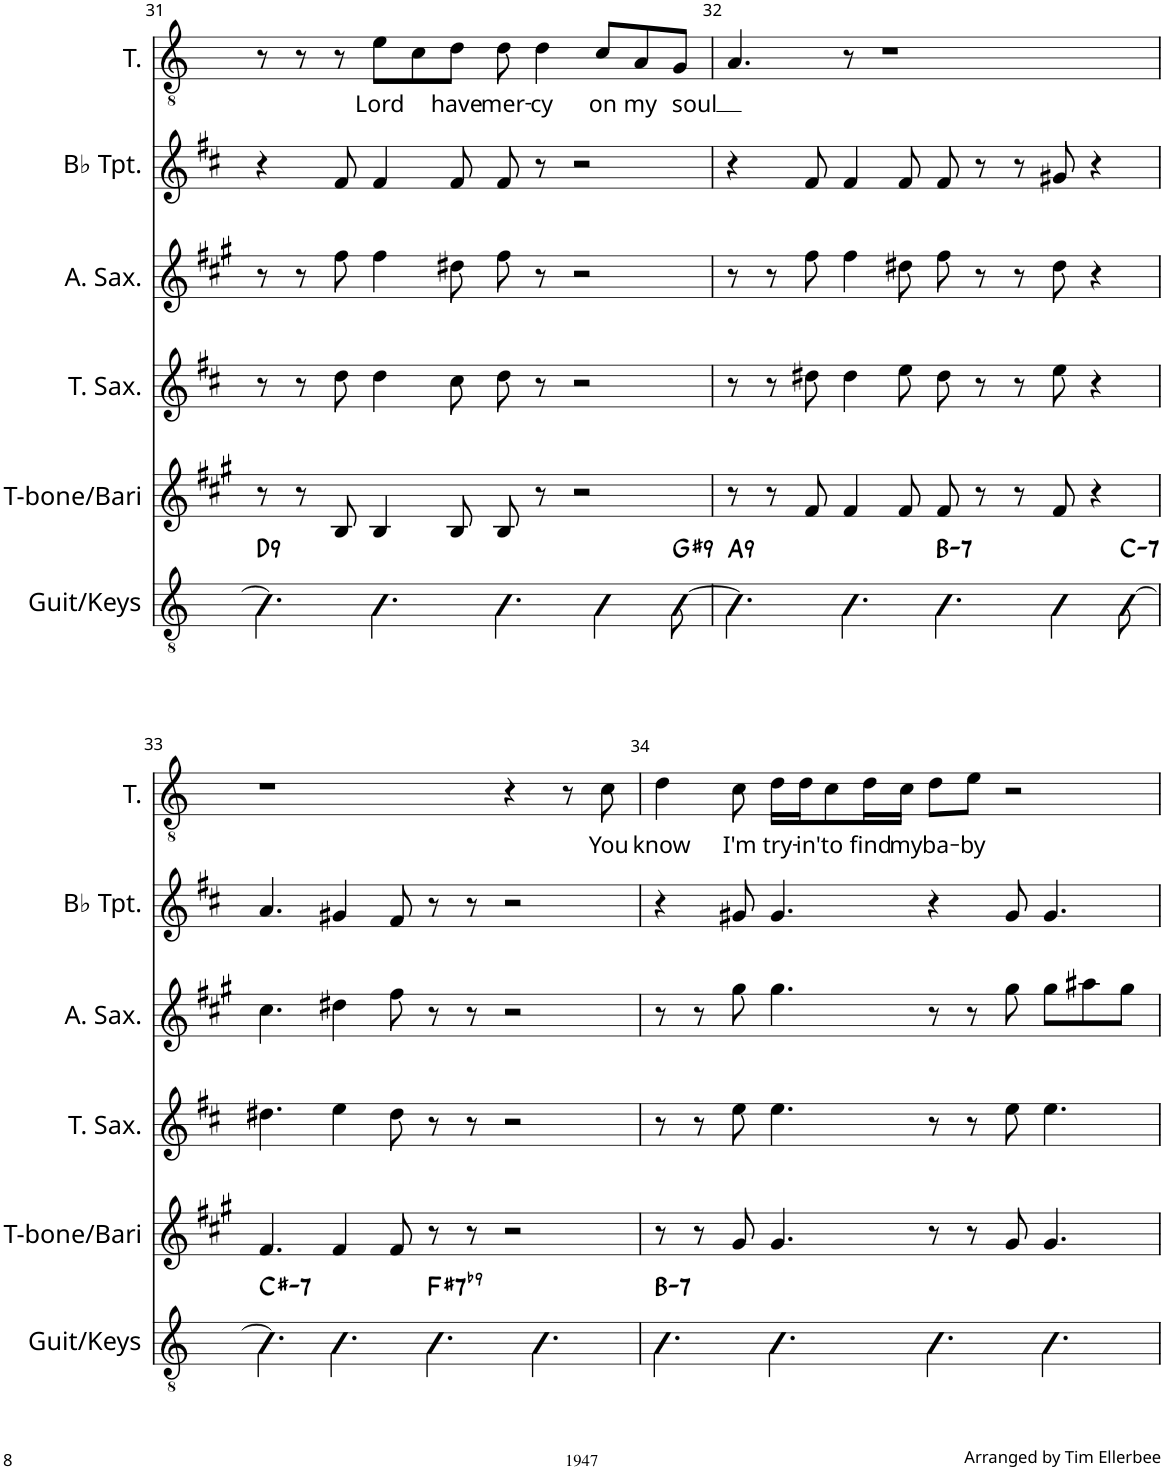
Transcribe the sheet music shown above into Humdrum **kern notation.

**kern	**harte	**kern	**kern	**kern	**kern	**kern	**text
*part6	*part6	*part5	*part4	*part3	*part2	*part1	*part1
*staff6	*	*staff5	*staff4	*staff3	*staff2	*staff1	*staff1
*I"Guit/Keys	*	*I"T-bone/Bari	*I"Tenor Saxophone	*I"Alto Saxophone	*I"Bb Trumpet	*I"Tenor	*
*I'Guit/Keys	*	*I'T-bone/Bari	*I'T. Sax.	*I'A. Sax.	*I'Bb Tpt.	*I'T.	*
!!LO:PB:g=z
*clefGv2	*	*clefG2	*clefG2	*clefG2	*clefG2	*clefGv2	*
*	*	*Trd12c21	*Trd8c14	*Trd5c9	*Trd1c2	*Trd1c2	*
*k[]	*	*k[f#c#g#]	*k[f#c#]	*k[f#c#g#]	*k[f#c#]	*k[]	*
*M12/8	*	*M12/8	*M12/8	*M12/8	*M12/8	*M12/8	*
=31	=31	=31	=31	=31	=31	=31	=31
!	!LO:H:kt=9	!	!	!	!	!	!
4.B\]	D:9	8r	8r	8r	4r	8r	.
.	.	8r	8r	8r	.	8r	.
.	.	8B/	8dd\	8ff#\	8f#/	8r	.
!	!	!	!	!	!	!	!LO:LY:b
4.B\	.	4B/	4dd\	4ff#\	4f#/	8e\L	Lord
.	.	.	.	.	.	8c\	.
!	!	!	!	!	!	!	!LO:LY:b
.	.	8B/	8cc#\	8dd#X\	8f#/	8d\J	have
!	!	!	!	!	!	!	!LO:LY:b
4.B\	.	8B/	8dd\	8ff#\	8f#/	8d\	mer-
!	!	!	!	!	!	!	!LO:LY:b
.	.	8r	8r	8r	8r	4d\	-cy
.	.	2r	2r	2r	2r	.	.
!	!	!	!	!	!	!	!LO:LY:b
4B\	.	.	.	.	.	8c/L	on
!	!	!	!	!	!	!	!LO:LY:b
.	.	.	.	.	.	8A/	my
!	!LO:H:kt=9	!	!	!	!	!	!LO:LY:b
[8Bn\	G#:9	.	.	.	.	8G/J	soul
=32	=32	=32	=32	=32	=32	=32	=32
!	!LO:H:kt=9	!	!	!	!	!	!
4.B\]	A:9	8r	8r	8r	4r	4.A/	.
.	.	8r	8r	8r	.	.	.
.	.	8f#/	8dd#X\	8ff#\	8f#/	.	.
4.B\	.	4f#/	4dd#\	4ff#\	4f#/	8r	.
.	.	.	.	.	.	1r	.
.	.	8f#/	8ee\	8dd#X\	8f#/	.	.
!	!LO:H:kt=7	!	!	!	!	!	!
4.B\	B:min7	8f#/	8dd#\	8ff#\	8f#/	.	.
.	.	8r	8r	8r	8r	.	.
.	.	8r	8r	8r	8r	.	.
4B\	.	8f#/	8ee\	8dd#\	8g#X/	.	.
.	.	4r	4r	4r	4r	.	.
!	!LO:H:kt=7	!	!	!	!	!	!
[8Bn\	C:min7	.	.	.	.	.	.
!!LO:LB:g=z
=33	=33	=33	=33	=33	=33	=33	=33
!	!LO:H:kt=7	!	!	!	!	!	!
4.B\]	C#:min7	4.f#/	4.dd#X\	4.cc#\	4.a/	1r	.
4.B\	.	4f#/	4ee\	4dd#X\	4g#X/	.	.
.	.	8f#/	8dd#\	8ff#\	8f#/	.	.
!	!LO:H:kt=7	!	!	!	!	!	!
4.B\	F#:7(b9)	8r	8r	8r	8r	.	.
.	.	8r	8r	8r	8r	.	.
.	.	2r	2r	2r	2r	4r	.
4.B\	.	.	.	.	.	.	.
.	.	.	.	.	.	8r	.
!	!	!	!	!	!	!	!LO:LY:b
.	.	.	.	.	.	8c\	You
=34	=34	=34	=34	=34	=34	=34	=34
!	!LO:H:kt=7	!	!	!	!	!	!LO:LY:b
4.B\	B:min7	8r	8r	8r	4r	4d\	know
.	.	8r	8r	8r	.	.	.
!	!	!	!	!	!	!	!LO:LY:b
.	.	8g#/	8ee\	8gg#\	8g#X/	8c\	I'm
!	!	!	!	!	!	!	!LO:LY:b
4.B\	.	4.g#/	4.ee\	4.gg#\	4.g#/	16d\LL	try-
!	!	!	!	!	!	!	!LO:LY:b
.	.	.	.	.	.	16d\J	-in'
!	!	!	!	!	!	!	!LO:LY:b
.	.	.	.	.	.	8c\	to
!	!	!	!	!	!	!	!LO:LY:b
.	.	.	.	.	.	16d\L	find
!	!	!	!	!	!	!	!LO:LY:b
.	.	.	.	.	.	16c\JJ	my
!	!	!	!	!	!	!	!LO:LY:b
4.B\	.	8r	8r	8r	4r	8d\L	ba-
!	!	!	!	!	!	!	!LO:LY:b
.	.	8r	8r	8r	.	8e\J	-by
.	.	8g#/	8ee\	8gg#\	8g#/	2r	.
4.B\	.	4.g#/	4.ee\	8gg#\L	4.g#/	.	.
.	.	.	.	8aa#X\	.	.	.
.	.	.	.	8gg#\J	.	.	.
=	=	=	=	=	=	=	=
*-	*-	*-	*-	*-	*-	*-	*-
